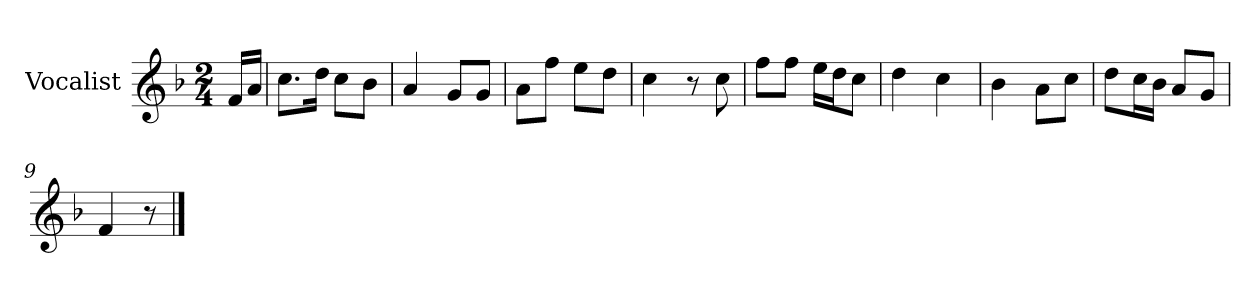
**kern
*part1
*staff1
*I"Vocalist
*k[b-]
*F:
*M2/4
=
16fLL
16aJJ
=1
8.ccL
16ddJk
8ccL
8b-J
=2
4a
8gL
8gJ
=3
8aL
8ffJ
8eeL
8ddJ
=4
4cc
8r
8cc
=5
8ffL
8ffJ
16eeLL
16ddJ
8ccJ
=6
4dd
4cc
=7
4b-
8aL
8ccJ
=8
8ddL
16ccL
16b-JJ
8aL
8gJ
=9
4f
8r
==
*-
